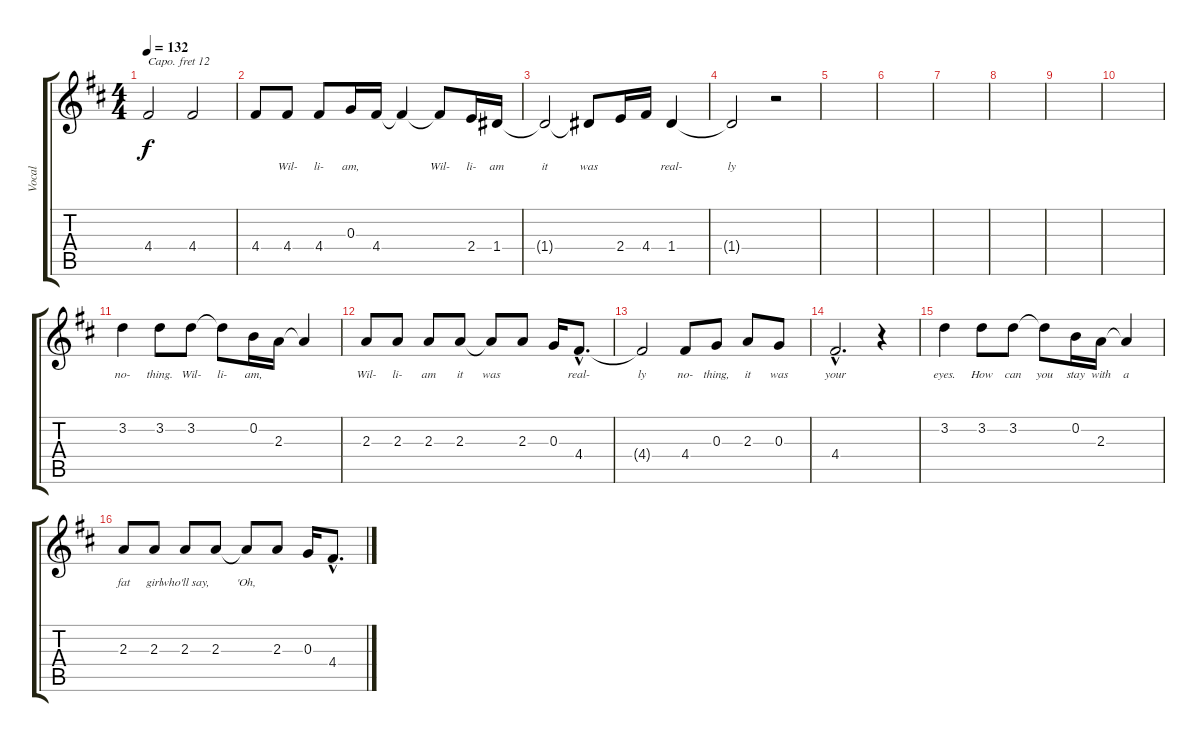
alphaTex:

\track ("Vocal" "Vocal") {instrument oboe}
\staff {score tabs}
\capo 12
\tuning (E4 B3 G3 D3 A2 E2) {hide}
\ts (4 4)
\tempo 132
\clef g2
\ks d
4.4.2{lyrics (0 "") lyrics (1 "") lyrics (2 "") lyrics (3 "") lyrics (4 "") dy f} 4.4.2{lyrics (0 "") lyrics (1 "") lyrics (2 "") lyrics (3 "") lyrics (4 "")} |
4.4.8{lyrics (0 "") lyrics (1 "") lyrics (2 "") lyrics (3 "") lyrics (4 "")} 4.4.8{lyrics (0 "Wil-") lyrics (1 "") lyrics (2 "") lyrics (3 "") lyrics (4 "")} 4.4.8{lyrics (0 "li-") lyrics (1 "") lyrics (2 "") lyrics (3 "") lyrics (4 "")} 0.3.16{lyrics (0 "am, ") lyrics (1 "") lyrics (2 "") lyrics (3 "") lyrics (4 "")} 4.4.16{lyrics (0 "") lyrics (1 "") lyrics (2 "") lyrics (3 "") lyrics (4 "")} 4.4{t}.4{lyrics (0 "") lyrics (1 "") lyrics (2 "") lyrics (3 "") lyrics (4 "")} 4.4{t}.8{lyrics (0 "Wil-") lyrics (1 "") lyrics (2 "") lyrics (3 "") lyrics (4 "")} 2.4.16{lyrics (0 "li-") lyrics (1 "") lyrics (2 "") lyrics (3 "") lyrics (4 "")} 1.4.16{lyrics (0 "am") lyrics (1 "") lyrics (2 "") lyrics (3 "") lyrics (4 "")} |
1.4{t}.2{lyrics (0 "it ") lyrics (1 "") lyrics (2 "") lyrics (3 "") lyrics (4 "")} 1.4{t}.8{lyrics (0 "was ") lyrics (1 "") lyrics (2 "") lyrics (3 "") lyrics (4 "")} 2.4.16{lyrics (0 "") lyrics (1 "") lyrics (2 "") lyrics (3 "") lyrics (4 "")} 4.4.16{lyrics (0 "") lyrics (1 "") lyrics (2 "") lyrics (3 "") lyrics (4 "")} 1.4.4{lyrics (0 "real-") lyrics (1 "") lyrics (2 "") lyrics (3 "") lyrics (4 "")} |
1.4{t}.2{lyrics (0 "ly") lyrics (1 "") lyrics (2 "") lyrics (3 "") lyrics (4 "")} r.2 |
|
|
|
|
|
|
3.2.4{lyrics (0 "no-") lyrics (1 "") lyrics (2 "") lyrics (3 "") lyrics (4 "")} 3.2.8{lyrics (0 "thing.") lyrics (1 "") lyrics (2 "") lyrics (3 "") lyrics (4 "")} 3.2.8{lyrics (0 "Wil-") lyrics (1 "") lyrics (2 "") lyrics (3 "") lyrics (4 "")} 3.2{t}.8{lyrics (0 "li-") lyrics (1 "") lyrics (2 "") lyrics (3 "") lyrics (4 "")} 0.2.16{lyrics (0 "am, ") lyrics (1 "") lyrics (2 "") lyrics (3 "") lyrics (4 "")} 2.3.16{lyrics (0 "") lyrics (1 "") lyrics (2 "") lyrics (3 "") lyrics (4 "")} 2.3{t}.4{lyrics (0 "") lyrics (1 "") lyrics (2 "") lyrics (3 "") lyrics (4 "")} |
2.3.8{lyrics (0 "Wil-") lyrics (1 "") lyrics (2 "") lyrics (3 "") lyrics (4 "")} 2.3.8{lyrics (0 "li-") lyrics (1 "") lyrics (2 "") lyrics (3 "") lyrics (4 "")} 2.3.8{lyrics (0 "am") lyrics (1 "") lyrics (2 "") lyrics (3 "") lyrics (4 "")} 2.3.8{lyrics (0 "it ") lyrics (1 "") lyrics (2 "") lyrics (3 "") lyrics (4 "")} 2.3{t}.8{lyrics (0 "was ") lyrics (1 "") lyrics (2 "") lyrics (3 "") lyrics (4 "")} 2.3.8{lyrics (0 "") lyrics (1 "") lyrics (2 "") lyrics (3 "") lyrics (4 "")} 0.3.16{lyrics (0 "") lyrics (1 "") lyrics (2 "") lyrics (3 "") lyrics (4 "")} 4.4{hac}.8{d lyrics (0 "real-") lyrics (1 "") lyrics (2 "") lyrics (3 "") lyrics (4 "")} |
4.4{t}.2{lyrics (0 "ly") lyrics (1 "") lyrics (2 "") lyrics (3 "") lyrics (4 "")} 4.4.8{lyrics (0 "no-") lyrics (1 "") lyrics (2 "") lyrics (3 "") lyrics (4 "")} 0.3.8{lyrics (0 "thing,") lyrics (1 "") lyrics (2 "") lyrics (3 "") lyrics (4 "")} 2.3.8{lyrics (0 "it") lyrics (1 "") lyrics (2 "") lyrics (3 "") lyrics (4 "")} 0.3.8{lyrics (0 "was ") lyrics (1 "") lyrics (2 "") lyrics (3 "") lyrics (4 "")} |
4.4{hac}.2{d lyrics (0 "your ") lyrics (1 "") lyrics (2 "") lyrics (3 "") lyrics (4 "")} r.4 |
3.2.4{lyrics (0 "eyes. ") lyrics (1 "") lyrics (2 "") lyrics (3 "") lyrics (4 "")} 3.2.8{lyrics (0 "How") lyrics (1 "") lyrics (2 "") lyrics (3 "") lyrics (4 "")} 3.2.8{lyrics (0 "can") lyrics (1 "") lyrics (2 "") lyrics (3 "") lyrics (4 "")} 3.2{t}.8{lyrics (0 "you") lyrics (1 "") lyrics (2 "") lyrics (3 "") lyrics (4 "")} 0.2.16{lyrics (0 "stay ") lyrics (1 "") lyrics (2 "") lyrics (3 "") lyrics (4 "")} 2.3.16{lyrics (0 "with") lyrics (1 "") lyrics (2 "") lyrics (3 "") lyrics (4 "")} 2.3{t}.4{lyrics (0 "a") lyrics (1 "") lyrics (2 "") lyrics (3 "") lyrics (4 "")} |
2.3.8{lyrics (0 "fat") lyrics (1 "") lyrics (2 "") lyrics (3 "") lyrics (4 "")} 2.3.8{lyrics (0 "girl ") lyrics (1 "") lyrics (2 "") lyrics (3 "") lyrics (4 "")} 2.3.8{lyrics (0 "who'll say,") lyrics (1 "") lyrics (2 "") lyrics (3 "") lyrics (4 "")} 2.3.8{lyrics (0 "") lyrics (1 "") lyrics (2 "") lyrics (3 "") lyrics (4 "")} 2.3{t}.8{lyrics (0 "'Oh, ") lyrics (1 "") lyrics (2 "") lyrics (3 "") lyrics (4 "")} 2.3.8{lyrics (0 "") lyrics (1 "") lyrics (2 "") lyrics (3 "") lyrics (4 "")} 0.3.16{lyrics (0 "") lyrics (1 "") lyrics (2 "") lyrics (3 "") lyrics (4 "")} 4.4{hac}.8{d lyrics (0 "") lyrics (1 "") lyrics (2 "") lyrics (3 "") lyrics (4 "")}
